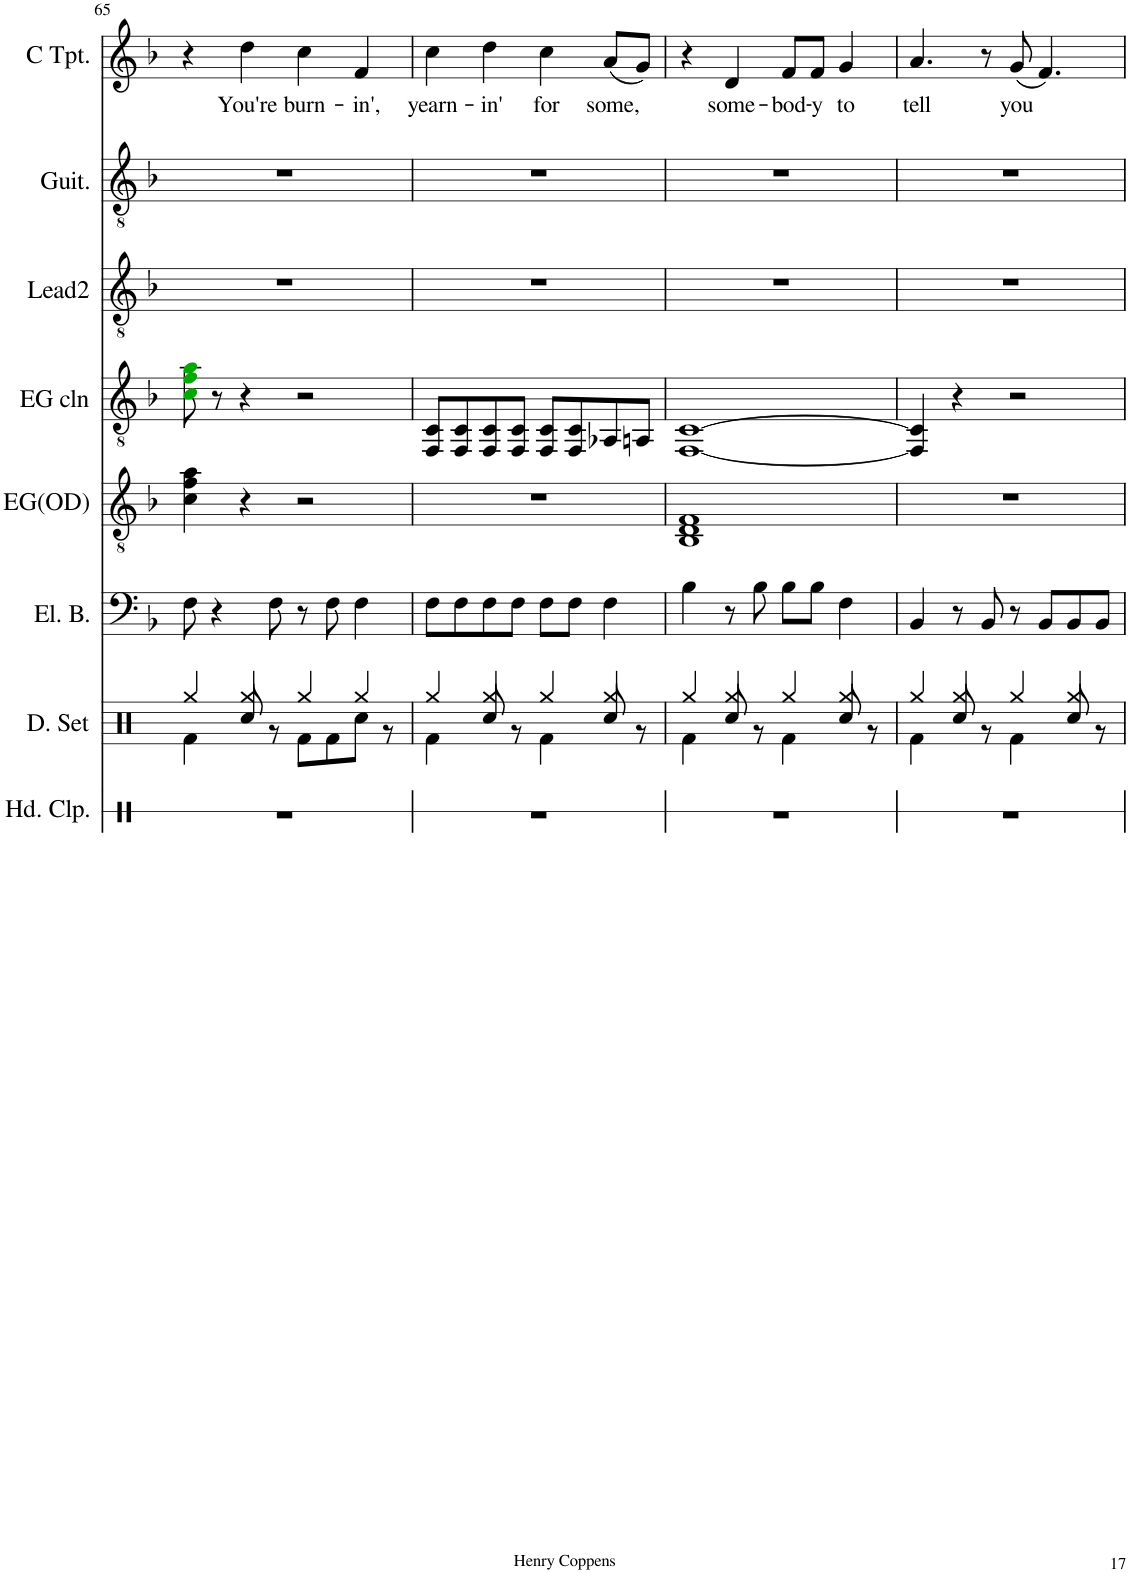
**kern	**kern	**kern	**kern	**kern	**kern	**kern	**kern	**text
*part8	*part7	*part6	*part5	*part4	*part3	*part2	*part1	*part1
*staff8	*staff7	*staff6	*staff5	*staff4	*staff3	*staff2	*staff1	*staff1
*I"Hand Clap	*I"Drumset	*I"Electric Bass	*I"Electric Guitar	*I"Electric Guitar	*I"Electric Guitar	*I"Acoustic Guitar	*I"C Trumpet	*
*I'Hd. Clp.	*I'D. Set	*I'El. B.	*	*	*	*I'Guit.	*I'C Tpt.	*
!!LO:PB:g=z
*clefX	*clefX	*clefF4	*clefGv2	*clefGv2	*clefGv2	*clefGv2	*clefG2	*
*	*	*Trd7c12	*	*	*	*	*	*
*k[]	*k[]	*k[b-]	*k[b-]	*k[b-]	*k[b-]	*k[b-]	*k[b-]	*
*M4/4	*M4/4	*M4/4	*M4/4	*M4/4	*M4/4	*M4/4	*M4/4	*
=65	=65	=65	=65	=65	=65	=65	=65	=65
*	*^	*	*	*	*	*	*	*
1r	4Rgg/	4Rf\	8F\	4c\ 4f\ 4a\	8ci\ 8fi\ 8ai\	1r	1r	4r	.
.	.	.	4r	.	8r	.	.	.	.
!	!	!	!	!	!	!	!	!	!LO:LY:b
.	4Rgg/	8Rcc/	.	4r	4r	.	.	4dd\	You're
.	.	8r	8F\	.	.	.	.	.	.
!	!	!	!	!	!	!	!	!	!LO:LY:b
.	4Rgg/	8Rf\L	8r	2r	2r	.	.	4cc\	burn-
.	.	8Rf\	8F\	.	.	.	.	.	.
!	!	!	!	!	!	!	!	!	!LO:LY:b
.	4Rgg/	8Rcc\J	4F\	.	.	.	.	4f/	-in',
.	.	8r	.	.	.	.	.	.	.
=66	=66	=66	=66	=66	=66	=66	=66	=66	=66
!	!	!	!	!	!	!	!	!	!LO:LY:b
1r	4Rgg/	4Rf\	8F\L	1r	8FF/ 8C/L	1r	1r	4cc\	yearn-
.	.	.	8F\	.	8FF/ 8C/	.	.	.	.
!	!	!	!	!	!	!	!	!	!LO:LY:b
.	4Rgg/	8Rcc/	8F\	.	8FF/ 8C/	.	.	4dd\	-in'
.	.	8r	8F\J	.	8FF/ 8C/J	.	.	.	.
!	!	!	!	!	!	!	!	!	!LO:LY:b
.	4Rgg/	4Rf\	8F\L	.	8FF/ 8C/L	.	.	4cc\	for
.	.	.	8F\J	.	8FF/ 8C/	.	.	.	.
!	!	!	!	!	!	!	!	!	!LO:LY:b
.	4Rgg/	8Rcc/	4F\	.	8AA-X/	.	.	(8a/L	some,
.	.	8r	.	.	8AAn/J	.	.	8g/J)	.
=67	=67	=67	=67	=67	=67	=67	=67	=67	=67
1r	4Rgg/	4Rf\	4B-\	1BB- 1D 1F	[1FF [1C	1r	1r	4r	.
!	!	!	!	!	!	!	!	!	!LO:LY:b
.	4Rgg/	8Rcc/	8r	.	.	.	.	4d/	some-
.	.	8r	8B-\	.	.	.	.	.	.
!	!	!	!	!	!	!	!	!	!LO:LY:b
.	4Rgg/	4Rf\	8B-\L	.	.	.	.	8f/L	-bod-
!	!	!	!	!	!	!	!	!	!LO:LY:b
.	.	.	8B-\J	.	.	.	.	8f/J	-y
!	!	!	!	!	!	!	!	!	!LO:LY:b
.	4Rgg/	8Rcc/	4F\	.	.	.	.	4g/	to
.	.	8r	.	.	.	.	.	.	.
=68	=68	=68	=68	=68	=68	=68	=68	=68	=68
!	!	!	!	!	!	!	!	!	!LO:LY:b
1r	4Rgg/	4Rf\	4BB-/	1r	4FF/] 4C/]	1r	1r	4.a/	tell
.	4Rgg/	8Rcc/	8r	.	4r	.	.	.	.
.	.	8r	8BB-/	.	.	.	.	8r	.
!	!	!	!	!	!	!	!	!	!LO:LY:b
.	4Rgg/	4Rf\	8r	.	2r	.	.	(8g/	you
.	.	.	8BB-/L	.	.	.	.	4.f/)	.
.	4Rgg/	8Rcc/	8BB-/	.	.	.	.	.	.
.	.	8r	8BB-/J	.	.	.	.	.	.
*	*v	*v	*	*	*	*	*	*	*
=	=	=	=	=	=	=	=	=
*-	*-	*-	*-	*-	*-	*-	*-	*-
